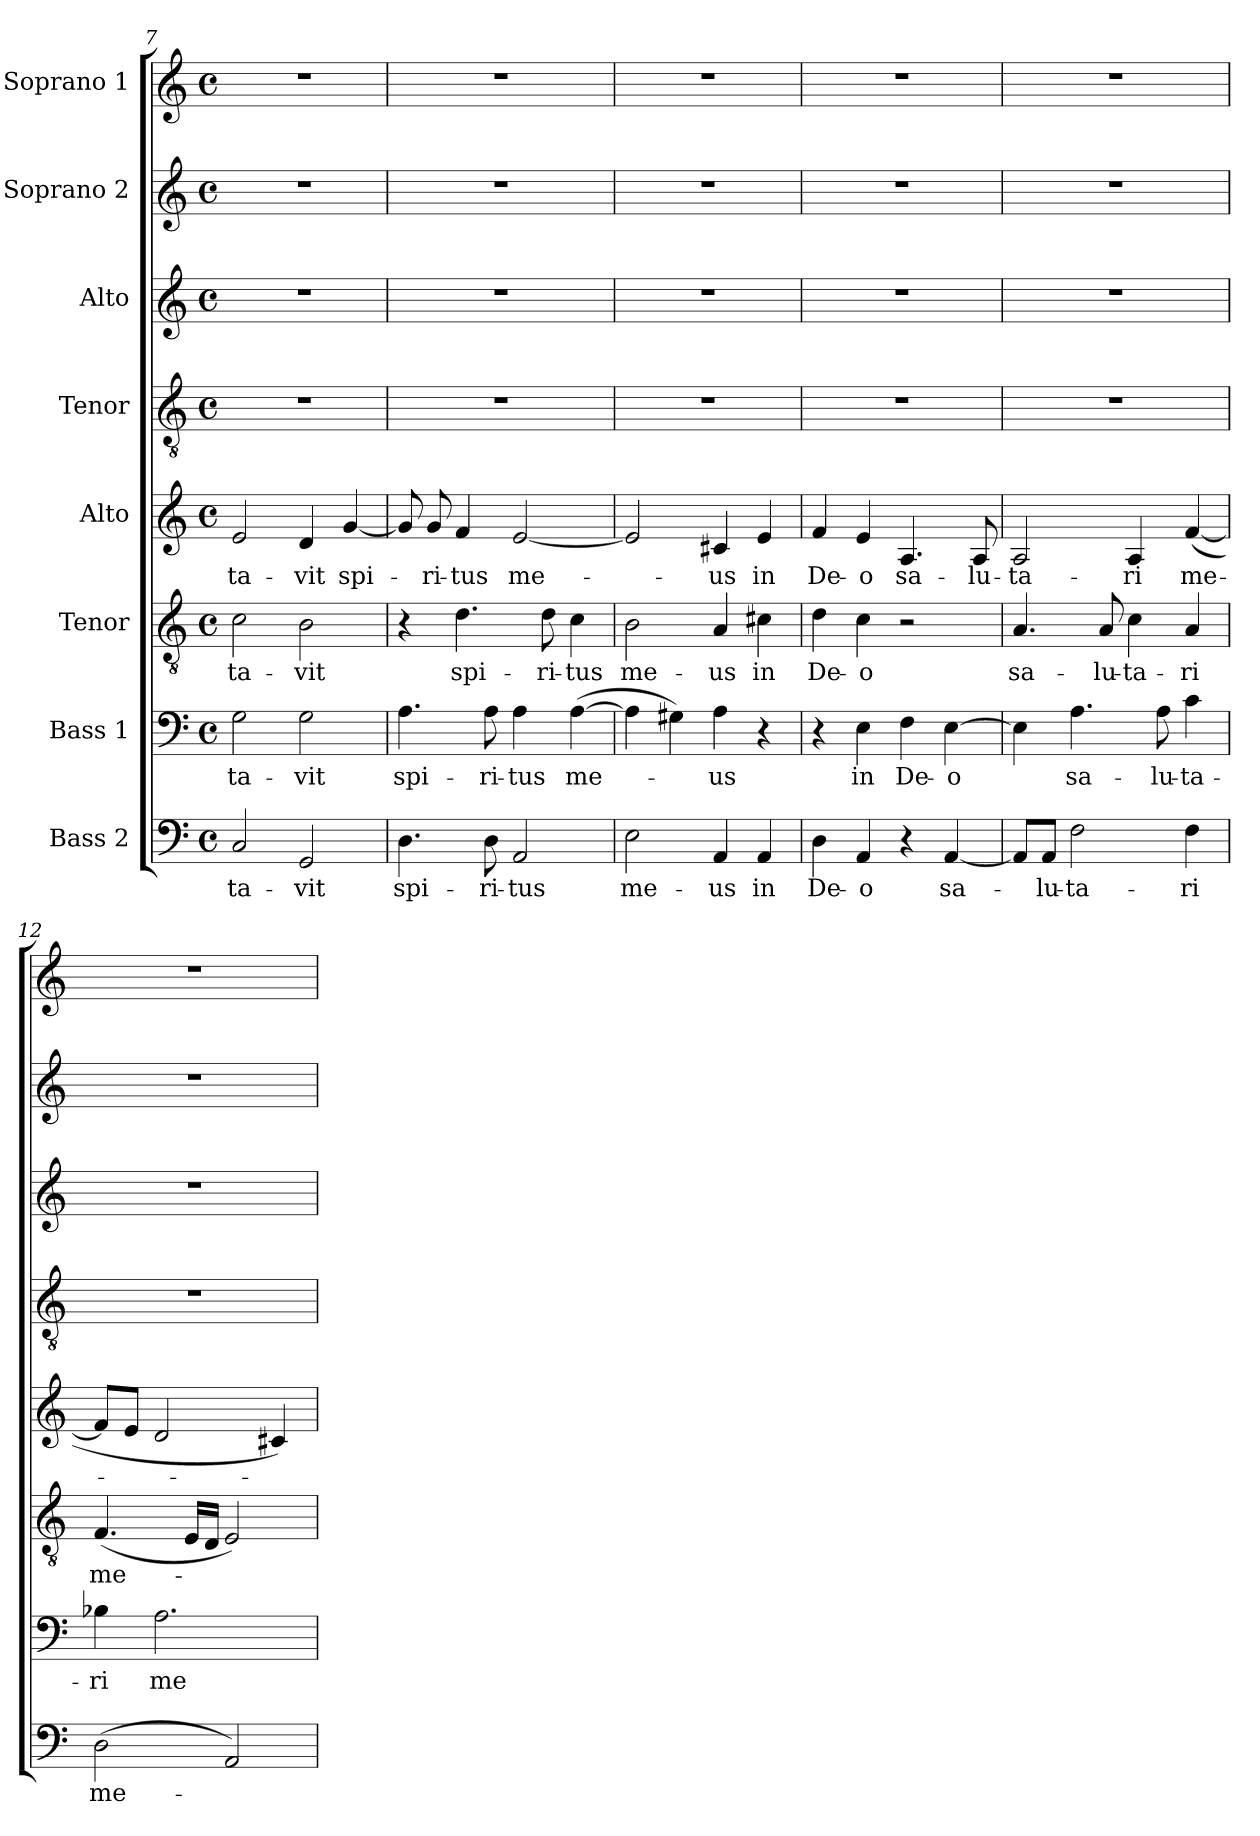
**kern	**text	**kern	**text	**kern	**text	**kern	**text	**kern	**kern	**kern	**kern
*part8	*part8	*part7	*part7	*part6	*part6	*part5	*part5	*part4	*part3	*part2	*part1
*staff8	*staff8	*staff7	*staff7	*staff6	*staff6	*staff5	*staff5	*staff4	*staff3	*staff2	*staff1
*I"Bass 2	*	*I"Bass 1	*	*I"Tenor	*	*I"Alto	*	*I"Tenor	*I"Alto	*I"Soprano 2	*I"Soprano 1
!!LO:PB:g=z
*clefF4	*	*clefF4	*	*clefGv2	*	*clefG2	*	*clefGv2	*clefG2	*clefG2	*clefG2
*k[]	*	*k[]	*	*k[]	*	*k[]	*	*k[]	*k[]	*k[]	*k[]
*C:	*	*C:	*	*C:	*	*C:	*	*C:	*C:	*C:	*C:
*M4/4	*	*M4/4	*	*M4/4	*	*M4/4	*	*M4/4	*M4/4	*M4/4	*M4/4
*met(c)	*	*met(c)	*	*met(c)	*	*met(c)	*	*met(c)	*met(c)	*met(c)	*met(c)
=7	=7	=7	=7	=7	=7	=7	=7	=7	=7	=7	=7
2C/	-ta-	2G\	-ta-	2c\	-ta-	2e/	-ta-	1r	1r	1r	1r
2GG/	-vit	2G\	-vit	2B\	-vit	4d/	-vit	.	.	.	.
.	.	.	.	.	.	[4g/	spi-	.	.	.	.
=8	=8	=8	=8	=8	=8	=8	=8	=8	=8	=8	=8
4.D\	spi-	4.A\	spi-	4r	.	8g/]	.	1r	1r	1r	1r
.	.	.	.	.	.	8g/	-ri-	.	.	.	.
.	.	.	.	4.d\	spi-	4f/	-tus	.	.	.	.
8D\	-ri-	8A\	-ri-	.	.	.	.	.	.	.	.
2AA/	-tus	4A\	-tus	.	.	[2e/	me-	.	.	.	.
.	.	.	.	8d\	-ri-	.	.	.	.	.	.
.	.	([4A\	me-	4c\	-tus	.	.	.	.	.	.
=9	=9	=9	=9	=9	=9	=9	=9	=9	=9	=9	=9
2E\	me-	4A\]	.	2B\	me-	2e/]	.	1r	1r	1r	1r
.	.	4G#X\)	.	.	.	.	.	.	.	.	.
4AA/	-us	4A\	-us	4A/	-us	4c#X/	-us	.	.	.	.
4AA/	in	4r	.	4c#X\	in	4e/	in	.	.	.	.
=10	=10	=10	=10	=10	=10	=10	=10	=10	=10	=10	=10
4D\	De-	4r	.	4d\	De-	4f/	De-	1r	1r	1r	1r
4AA/	-o	4E\	in	4c\	-o	4e/	-o	.	.	.	.
4r	.	4F\	De-	2r	.	4.A/	sa-	.	.	.	.
[4AA/	sa-	[4E\	-o	.	.	.	.	.	.	.	.
.	.	.	.	.	.	8A/	-lu-	.	.	.	.
=11	=11	=11	=11	=11	=11	=11	=11	=11	=11	=11	=11
8AA/L]	.	4E\]	.	4.A/	sa-	2A/	-ta-	1r	1r	1r	1r
8AA/J	-lu-	.	.	.	.	.	.	.	.	.	.
2F\	-ta-	4.A\	sa-	.	.	.	.	.	.	.	.
.	.	.	.	8A/	-lu-	.	.	.	.	.	.
.	.	.	.	4c\	-ta-	4A/	-ri	.	.	.	.
.	.	8A\	-lu-	.	.	.	.	.	.	.	.
4F\	-ri	4c\	-ta-	4A/	-ri	([4f/	me-	.	.	.	.
=12	=12	=12	=12	=12	=12	=12	=12	=12	=12	=12	=12
(2D\	me-	4B-X\	-ri	(4.F/	me-	8f/L]	.	1r	1r	1r	1r
.	.	.	.	.	.	8e/J	.	.	.	.	.
.	.	2.A\	me-	.	.	2d/	.	.	.	.	.
.	.	.	.	16E/LL	.	.	.	.	.	.	.
.	.	.	.	16D/JJ	.	.	.	.	.	.	.
2AA/)	.	.	.	2E/)	.	.	.	.	.	.	.
.	.	.	.	.	.	4c#X/)	.	.	.	.	.
=	=	=	=	=	=	=	=	=	=	=	=
*-	*-	*-	*-	*-	*-	*-	*-	*-	*-	*-	*-
